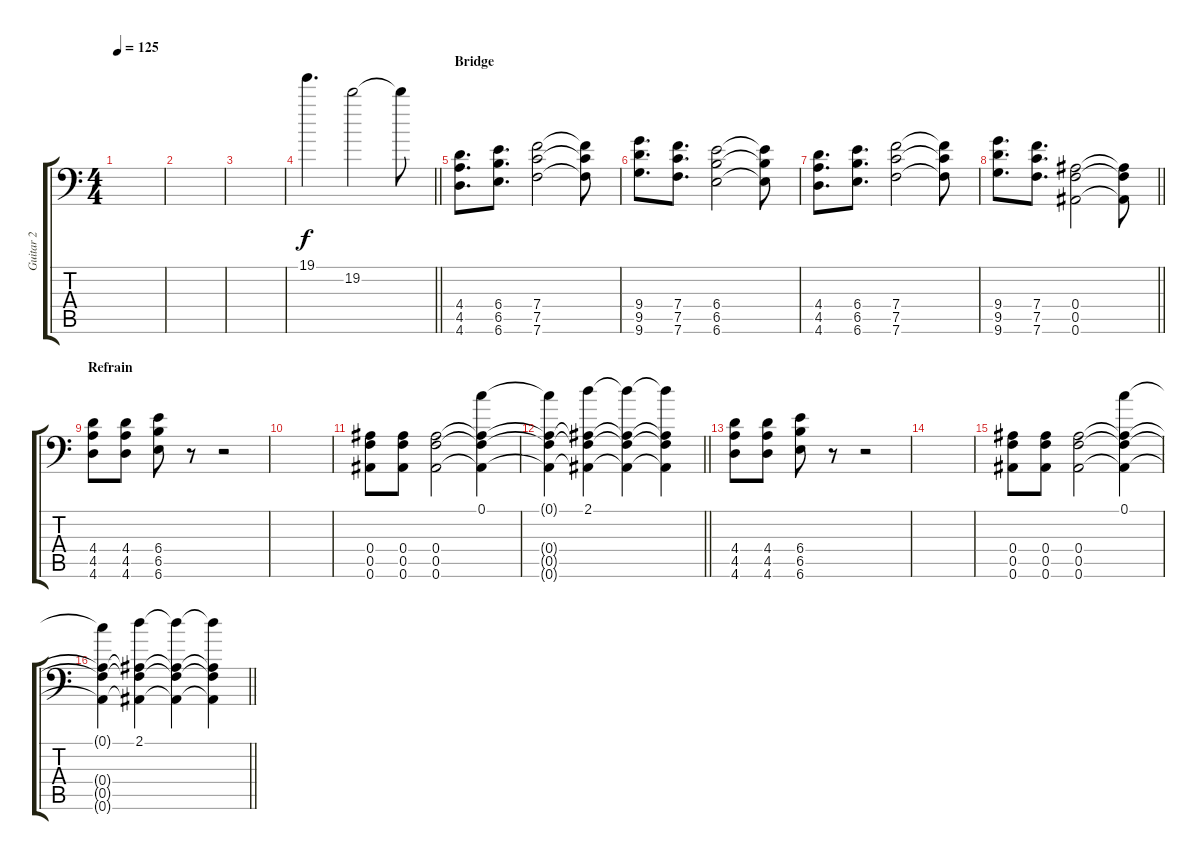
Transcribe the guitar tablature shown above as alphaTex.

\track ("Guitar 2" "Guitar 2") {instrument electricguitarclean}
\staff {score tabs}
\tuning (C4 G3 Eb3 Bb2 F2 Bb1) {hide}
\ts (4 4)
\tempo 125
\clef f4
\ks c
|
|
|
\barLineRight lightlight
19.1.4{d instrument distortionguitar} 19.2.2 19.2{t}.8 |
\section ("" "Bridge")
(4.4 4.5 4.6).8{d volume 16} (6.4 6.5 6.6).8{d} (7.4 7.5 7.6).2 (7.4{t} 7.5{t} 7.6{t}).8 |
(9.4 9.5 9.6).8{d} (7.4 7.5 7.6).8{d} (6.4 6.5 6.6).2 (6.4{t} 6.5{t} 6.6{t}).8 |
(4.4 4.5 4.6).8{d} (6.4 6.5 6.6).8{d} (7.4 7.5 7.6).2 (7.4{t} 7.5{t} 7.6{t}).8 |
\barLineRight lightlight
(9.4 9.5 9.6).8{d} (7.4 7.5 7.6).8{d} (0.4 0.5 0.6).2 (0.4{t} 0.5{t} 0.6{t}).8 |
\section ("" "Refrain")
(4.4 4.5 4.6).8 (4.4 4.5 4.6).8 (6.4 6.5 6.6).8 r.8 r.2 |
|
(0.4 0.5 0.6).8 (0.4 0.5 0.6).8 (0.4 0.5 0.6).2 (0.1 0.4{t} 0.5{t} 0.6{t}).4 |
\barLineRight lightlight
(0.1{t} 0.4{t} 0.5{t} 0.6{t}).4 (2.1 0.4{t} 0.5{t} 0.6{t}).4 (2.1{t} 0.4{t} 0.5{t} 0.6{t}).4 (2.1{t} 0.4{t} 0.5{t} 0.6{t}).4 |
(4.4 4.5 4.6).8 (4.4 4.5 4.6).8 (6.4 6.5 6.6).8 r.8 r.2 |
|
(0.4 0.5 0.6).8 (0.4 0.5 0.6).8 (0.4 0.5 0.6).2 (0.1 0.4{t} 0.5{t} 0.6{t}).4 |
\barLineRight lightlight
(0.1{t} 0.4{t} 0.5{t} 0.6{t}).4 (2.1 0.4{t} 0.5{t} 0.6{t}).4 (2.1{t} 0.4{t} 0.5{t} 0.6{t}).4 (2.1{t} 0.4{t} 0.5{t} 0.6{t}).4
